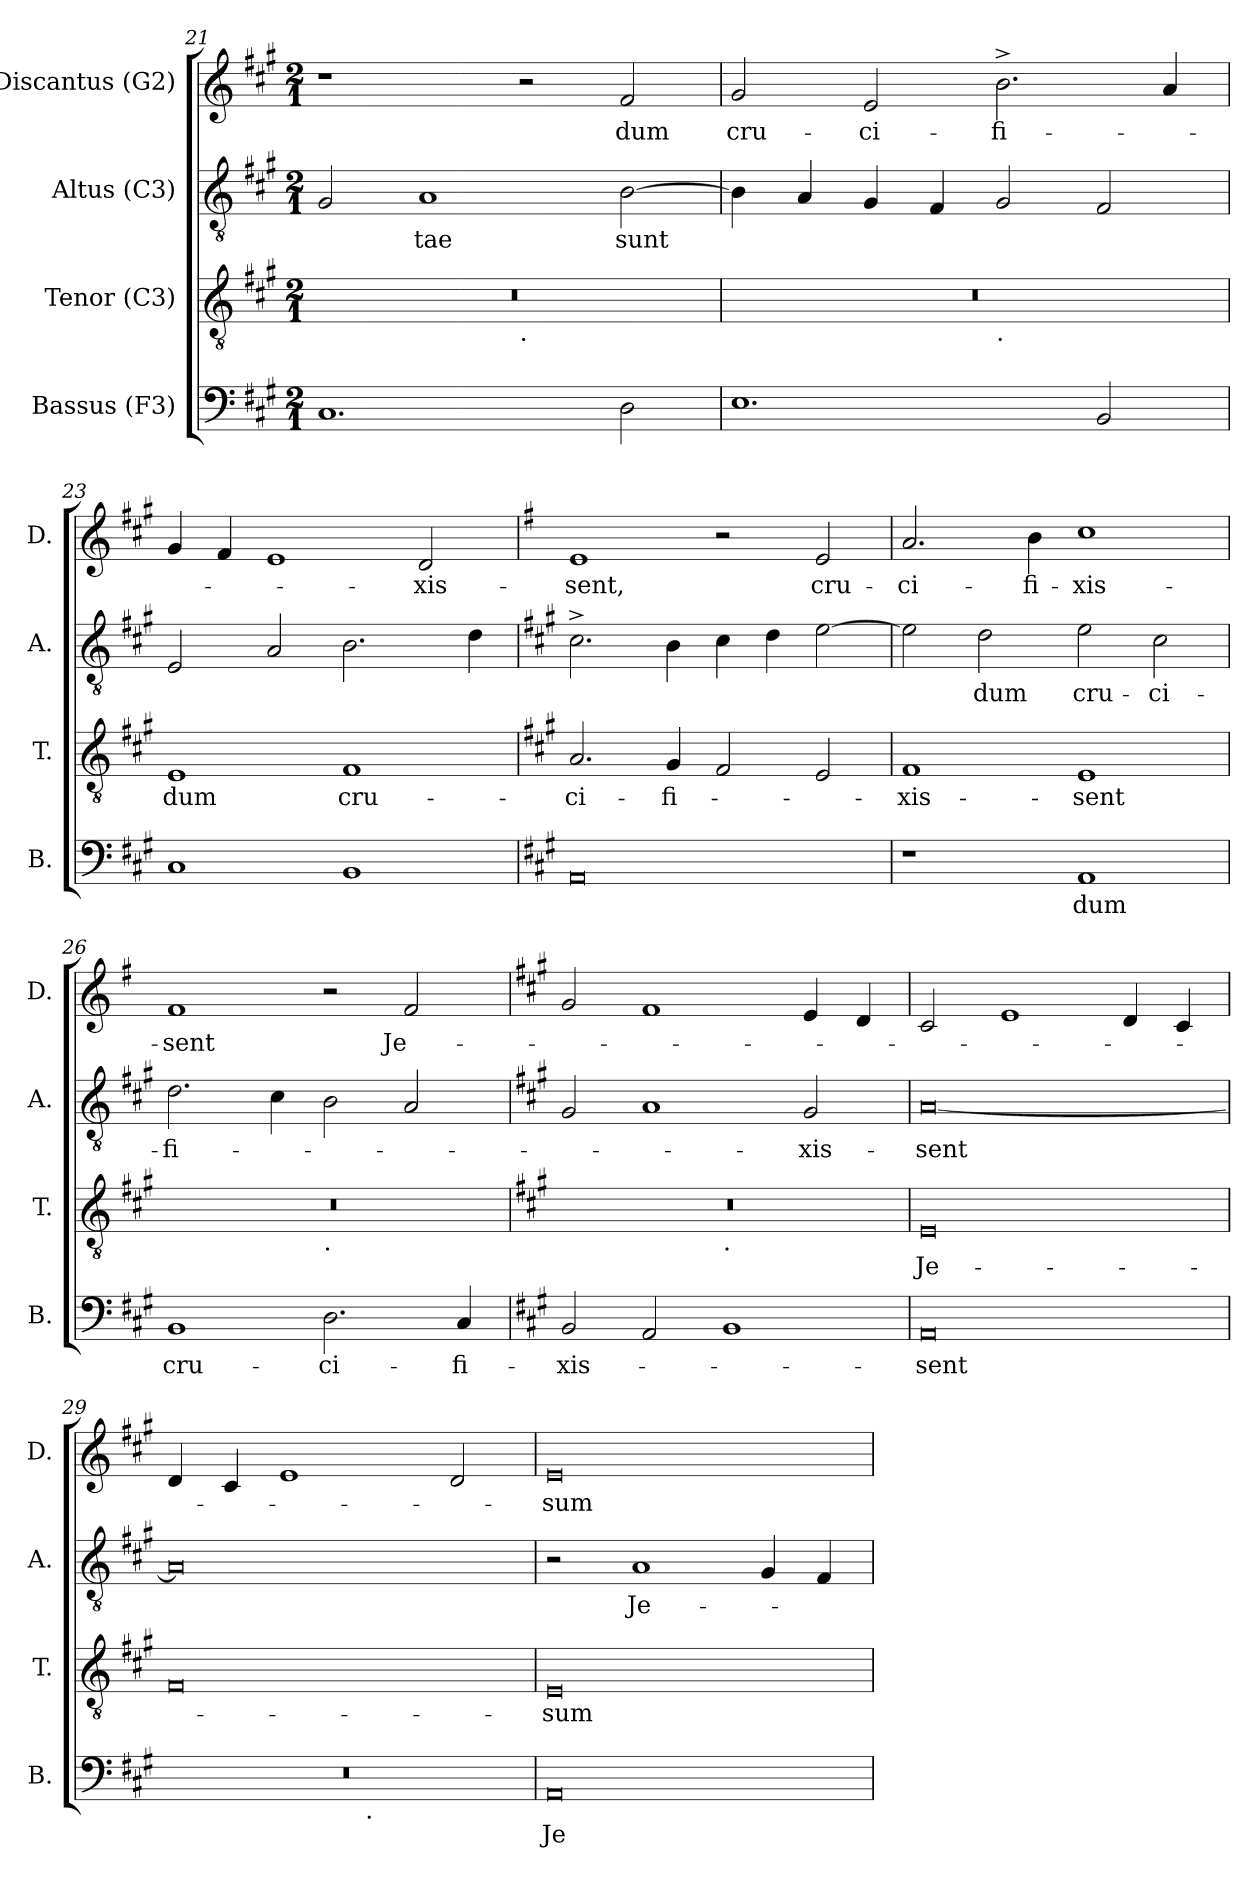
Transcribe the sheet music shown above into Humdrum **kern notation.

**kern	**text	**kern	**text	**kern	**text	**kern	**text
*part4	*part4	*part3	*part3	*part2	*part2	*part1	*part1
*staff4	*staff4	*staff3	*staff3	*staff2	*staff2	*staff1	*staff1
*I"Bassus (F3)	*	*I"Tenor (C3)	*	*I"Altus (C3)	*	*I"Discantus (G2)	*
*I'B.	*	*I'T.	*	*I'A.	*	*I'D.	*
*clefF4	*	*clefGv2	*	*clefGv2	*	*clefG2	*
*k[f#c#g#]	*	*k[f#c#g#]	*	*k[f#c#g#]	*	*k[f#c#g#]	*
*A:	*	*A:	*	*A:	*	*A:	*
*M2/1	*	*M2/1	*	*M2/1	*	*M2/1	*
=21	=21	=21	=21	=21	=21	=21	=21
*	*	*^	*	*	*	*	*
1.C#	.	0r	1ryy	.	2G#/	.	1r	.
!	!	!	!	!	!	!LO:LY:b	!	!
.	.	.	.	.	1A	-tae	.	.
!	!	!	!LO:TX:b:t=.	!	!	!	!	!
.	.	.	1ryy	.	.	.	2r	.
!	!	!	!	!	!	!LO:LY:b	!	!LO:LY:b
2D\	.	.	.	.	[>2B\	sunt	2f#/	dum
=22	=22	=22	=22	=22	=22	=22	=22	=22
!	!	!	!	!	!	!	!	!LO:LY:b
1.E	.	0r	1ryy	.	4B\]	.	2g#/	cru-
.	.	.	.	.	4A/	.	.	.
!	!	!	!	!	!	!	!	!LO:LY:b
.	.	.	.	.	4G#/	.	2e/	-ci-
.	.	.	.	.	4F#/	.	.	.
!	!	!	!LO:TX:b:t=.	!	!	!	!	!
!	!	!	!	!	!	!	!	!LO:LY:b
.	.	.	1ryy	.	2G#/	.	2.b^>\	-fi-
2BB/	.	.	.	.	2F#/	.	.	.
.	.	.	.	.	.	.	4a/	.
!!LO:LB:g=z
=23	=23	=23	=23	=23	=23	=23	=23	=23
!	!	!	!	!LO:LY:b	!	!	!	!
*	*	*v	*v	*	*	*	*	*
1C#	.	1E	dum	2E/	.	4g#/	.
.	.	.	.	.	.	4f#/	.
.	.	.	.	2A/	.	1e	.
!	!	!	!LO:LY:b	!	!	!	!
1BB	.	1F#	cru-	2.B\	.	.	.
!	!	!	!	!	!	!	!LO:LY:b
.	.	.	.	.	.	2d/	-xis-
.	.	.	.	4d\	.	.	.
=24	=24	=24	=24	=24	=24	=24	=24
*	*	*	*	*	*	*k[f#]	*
*	*	*	*	*	*	*G:	*
!	!	!	!LO:LY:b	!	!	!	!LO:LY:b
0AA	.	2.A/	-ci-	2.c#^>\	.	1e	-sent,
!	!	!	!LO:LY:b	!	!	!	!
.	.	4G#/	-fi-	4B\	.	.	.
.	.	2F#/	.	4c#\	.	2r	.
.	.	.	.	4d\	.	.	.
!	!	!	!	!	!	!	!LO:LY:b
.	.	2E/	.	[>2e\	.	2e/	cru-
=25	=25	=25	=25	=25	=25	=25	=25
!	!	!	!LO:LY:b	!	!	!	!LO:LY:b
1r	.	1F#	-xis-	2e\]	.	2.a/	-ci-
!	!	!	!	!	!LO:LY:b	!	!
.	.	.	.	2d\	dum	.	.
!	!	!	!	!	!	!	!LO:LY:b
.	.	.	.	.	.	4b\	-fi-
!	!LO:LY:b	!	!LO:LY:b	!	!LO:LY:b	!	!LO:LY:b
1AA	dum	1E	-sent	2e\	cru-	1cc	-xis-
!	!	!	!	!	!LO:LY:b	!	!
.	.	.	.	2c#\	-ci-	.	.
=26	=26	=26	=26	=26	=26	=26	=26
!	!LO:LY:b	!	!	!	!LO:LY:b	!	!LO:LY:b
*	*	*^	*	*	*	*	*
1BB	cru-	0r	1ryy	.	2.d\	-fi-	1f#	-sent
.	.	.	.	.	4c#\	.	.	.
!	!	!	!LO:TX:b:t=.	!	!	!	!	!
!	!LO:LY:b	!	!	!	!	!	!	!
2.D\	-ci-	.	1ryy	.	2B\	.	2r	.
!	!	!	!	!	!	!	!	!LO:LY:b
.	.	.	.	.	2A/	.	2f#/	Je-
!	!LO:LY:b	!	!	!	!	!	!	!
4C#/	-fi-	.	.	.	.	.	.	.
!!LO:LB:g=z
=27	=27	=27	=27	=27	=27	=27	=27	=27
*	*	*	*	*	*	*	*k[f#c#g#]	*
*	*	*	*	*	*	*	*A:	*
!	!LO:LY:b	!	!	!	!	!	!	!
2BB/	-xis-	0r	1ryy	.	2G#/	.	2g#/	.
2AA/	.	.	.	.	1A	.	1f#	.
!	!	!	!LO:TX:b:t=.	!	!	!	!	!
1BB	.	.	1ryy	.	.	.	.	.
!	!	!	!	!	!	!LO:LY:b	!	!
.	.	.	.	.	2G#/	-xis-	4e/	.
.	.	.	.	.	.	.	4d/	.
=28	=28	=28	=28	=28	=28	=28	=28	=28
!	!LO:LY:b	!	!	!LO:LY:b:rj	!	!LO:LY:b	!	!
*	*	*v	*v	*	*	*	*	*
0AA	-sent	0E	Je-	[<0A	-sent	2c#/	.
.	.	.	.	.	.	1e	.
.	.	.	.	.	.	4d/	.
.	.	.	.	.	.	4c#/	.
=29	=29	=29	=29	=29	=29	=29	=29
*^	*	*	*	*	*	*	*
0r	1ryy	.	0F#	.	0A]	.	4d/	.
.	.	.	.	.	.	.	4c#/	.
.	.	.	.	.	.	.	1e	.
!	!LO:TX:b:t=.	!	!	!	!	!	!	!
.	1ryy	.	.	.	.	.	.	.
.	.	.	.	.	.	.	2d/	.
=30	=30	=30	=30	=30	=30	=30	=30	=30
!	!	!LO:LY:b:rj	!	!LO:LY:b	!	!	!	!LO:LY:b
*v	*v	*	*	*	*	*	*	*
0AA	Je-	0E	-sum	2r	.	0e	-sum
!	!	!	!	!	!LO:LY:b	!	!
.	.	.	.	1A	Je-	.	.
.	.	.	.	4G#/	.	.	.
.	.	.	.	4F#/	.	.	.
=	=	=	=	=	=	=	=
*-	*-	*-	*-	*-	*-	*-	*-
